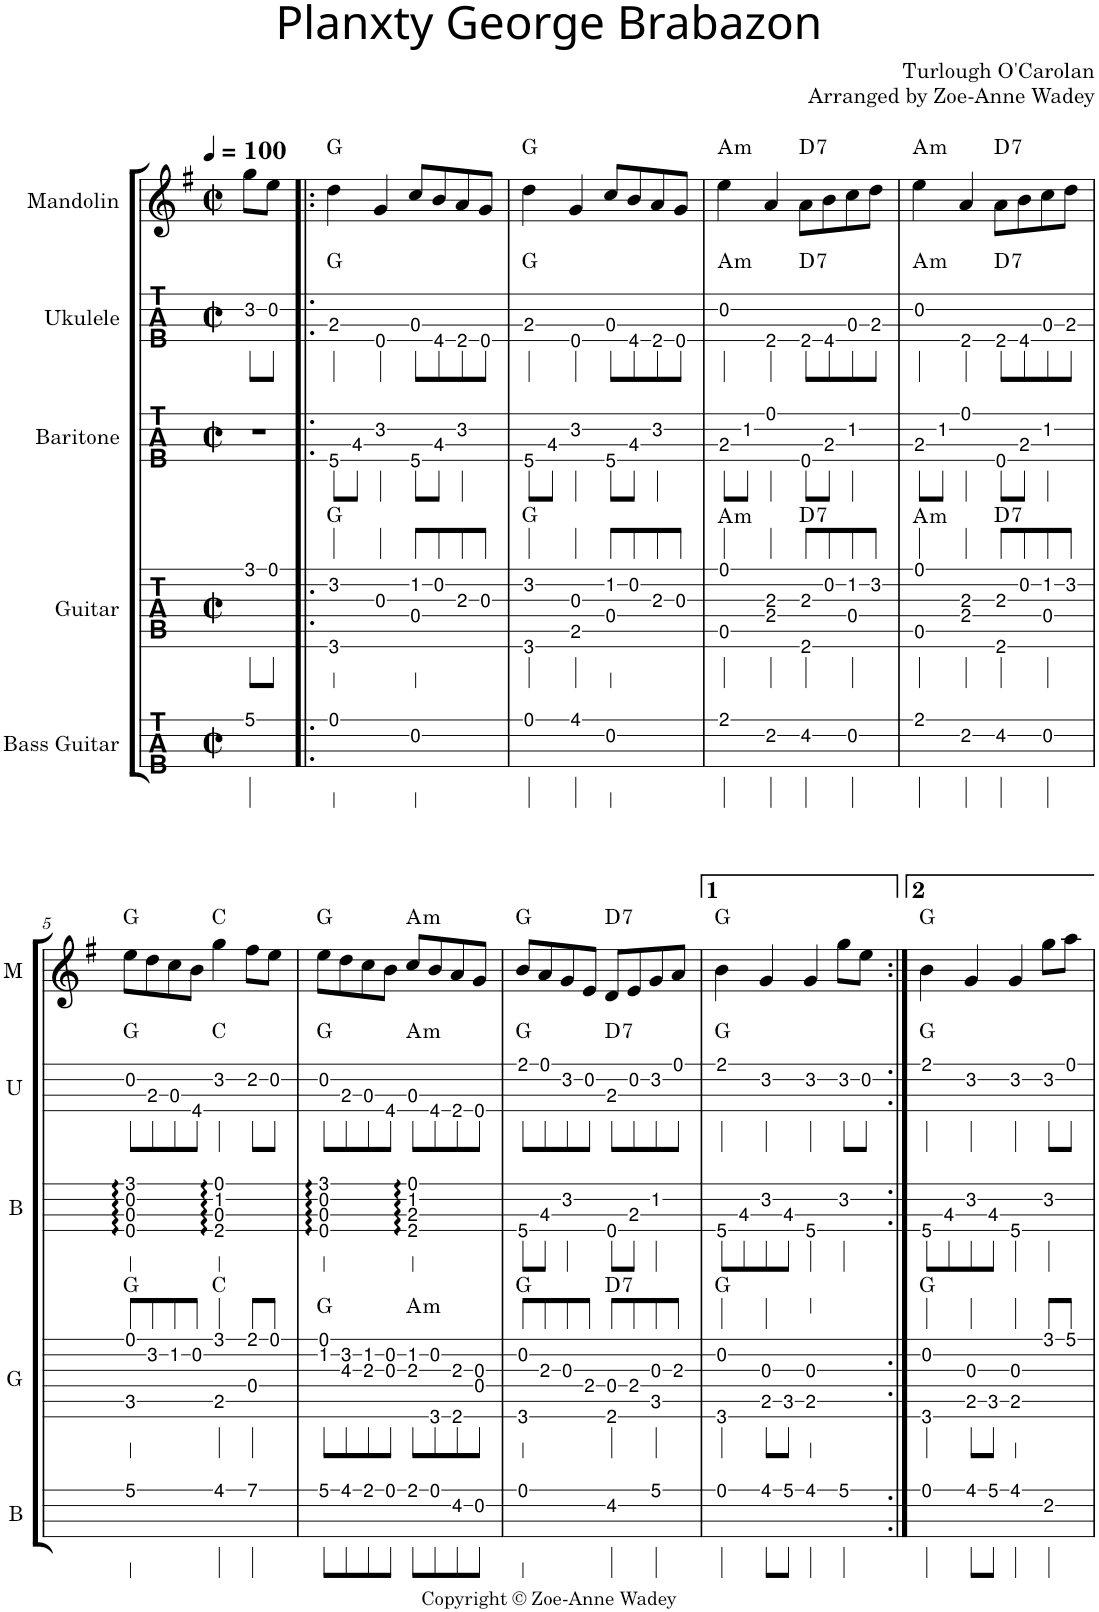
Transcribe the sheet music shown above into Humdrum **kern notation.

**kern	**kern	**harte	**kern	**kern	**harte	**kern	**harte
*part5	*part4	*part4	*part3	*part2	*part2	*part1	*part1
*staff5	*staff4	*	*staff3	*staff2	*	*staff1	*
*I"Bass Guitar	*I"Guitar	*	*I"Baritone	*I"Ukulele	*	*I"Mandolin	*
*I'B	*I'G	*	*I'B	*I'U	*	*I'M	*
*stria4	*stria6	*	*stria4	*stria4	*	*	*
*	*	*	*	*	*	*clefG2	*
*k[f#]	*k[f#]	*	*k[f#]	*k[f#]	*	*k[f#]	*
*G:	*G:	*	*G:	*G:	*	*G:	*
*M2/2	*M2/2	*	*M2/2	*M2/2	*	*M2/2	*
*met(c|)	*met(c|)	*	*met(c|)	*met(c|)	*	*met(c|)	*
*MM100	*MM100	*	*MM100	*MM100	*	*MM100	*
=	=	=	=	=	=	=	=
4C\	8g\L	.	1r	8g\L	.	8gg\L	.
.	8e\J	.	.	8e\J	.	8ee\J	.
2.ryy	2.ryy	.	.	2.ryy	.	2.ryy	.
=1!|:	=1!|:	=1!|:	=1!|:	=1!|:	=1!|:	=1!|:	=1!|:
*stria4	*stria6	*	*stria4	*stria4	*	*	*
*	*^	*	*	*	*	*	*
2GG\	4d/	2GG\	G:maj	8G\L	4d\	G:maj	4dd\	G:maj
.	.	.	.	8B\J	.	.	.	.
.	4G/	.	.	4d\	4G\	.	4g/	.
2DD\	8c/L	2D\	.	8G\L	8c\L	.	8cc/L	.
.	8B/	.	.	8B\J	8B\	.	8b/	.
.	8A/	.	.	4d\	8A\	.	8a/	.
.	8G/J	.	.	.	8G\J	.	8g/J	.
=2	=2	=2	=2	=2	=2	=2	=2	=2
4GG\	4d/	4GG\	G:maj	8G\L	4d\	G:maj	4dd\	G:maj
.	.	.	.	8B\J	.	.	.	.
4BB\	4G/	4BB\	.	4d\	4G\	.	4g/	.
2DD\	8c/L	2D\	.	8G\L	8c\L	.	8cc/L	.
.	8B/	.	.	8B\J	8B\	.	8b/	.
.	8A/	.	.	4d\	8A\	.	8a/	.
.	8G/J	.	.	.	8G\J	.	8g/J	.
=3	=3	=3	=3	=3	=3	=3	=3	=3
!	!	!	!LO:H:kt=m	!	!	!LO:H:kt=m	!	!LO:H:kt=m
4AA\	4e/	4AA\	A:min	8A\L	4e\	A:min	4ee\	A:min
.	.	.	.	8c\J	.	.	.	.
4EE\	4A/	4E\	.	4e\	4A\	.	4a/	.
!	!	!	!LO:H:kt=7	!	!	!LO:H:kt=7	!	!LO:H:kt=7
4FF#\	8A/L	4FF#\	D:7	8D\L	8A\L	D:7	8a\L	D:7
.	8B/	.	.	8A\J	8B\	.	8b\	.
4DD\	8c/	4D\	.	4c\	8c\	.	8cc\	.
.	8d/J	.	.	.	8d\J	.	8dd\J	.
=4	=4	=4	=4	=4	=4	=4	=4	=4
!	!	!	!LO:H:kt=m	!	!	!LO:H:kt=m	!	!LO:H:kt=m
4AA\	4e/	4AA\	A:min	8A\L	4e\	A:min	4ee\	A:min
.	.	.	.	8c\J	.	.	.	.
4EE\	4A/	4E\	.	4e\	4A\	.	4a/	.
!	!	!	!LO:H:kt=7	!	!	!LO:H:kt=7	!	!LO:H:kt=7
4FF#\	8A/L	4FF#\	D:7	8D\L	8A\L	D:7	8a\L	D:7
.	8B/	.	.	8A\J	8B\	.	8b\	.
4DD\	8c/	4D\	.	4c\	8c\	.	8cc\	.
.	8d/J	.	.	.	8d\J	.	8dd\J	.
!!LO:LB:g=z
=5	=5	=5	=5	=5	=5	=5	=5	=5
2C\	8e/L	2C\	G:maj	2D\ 2G\ 2B\ 2g\	8e\L	G:maj	8ee\L	G:maj
.	8d/	.	.	.	8d\	.	8dd\	.
.	8c/	.	.	.	8c\	.	8cc\	.
.	8B/J	.	.	.	8B\J	.	8b\J	.
4BB\	4g/	4BB\	C:maj	2E\ 2G\ 2c\ 2e\	4g\	C:maj	4gg\	C:maj
4D\	8f#/L	4D\	.	.	8f#\L	.	8ff#\L	.
.	8e/J	.	.	.	8e\J	.	8ee\J	.
*	*v	*v	*	*	*	*	*	*
=6	=6	=6	=6	=6	=6	=6	=6
8C\L	8c\ 8e\L	G:maj	2D\ 2G\ 2B\ 2g\	8e\L	G:maj	8ee\L	G:maj
8BB\	8B\ 8d\	.	.	8d\	.	8dd\	.
8AA\	8A\ 8c\	.	.	8c\	.	8cc\	.
8GG\J	8G\ 8B\J	.	.	8B\J	.	8b\J	.
!	!	!LO:H:kt=m	!	!	!LO:H:kt=m	!	!LO:H:kt=m
8AA\L	8A\ 8c\L	A:min	2E\ 2A\ 2c\ 2e\	8c\L	A:min	8cc/L	A:min
8GG\	8GG\ 8B\	.	.	8B\	.	8b/	.
8FF#\	8FF#\ 8A\	.	.	8A\	.	8a/	.
8DD\J	8D\ 8G\J	.	.	8G\J	.	8g/J	.
=7	=7	=7	=7	=7	=7	=7	=7
*	*^	*	*	*	*	*	*
2GG\	8B/L	2GG\	G:maj	8G\L	8b\L	G:maj	8b/L	G:maj
.	8A/	.	.	8B\J	8a\	.	8a/	.
.	8G/	.	.	4d\	8g\	.	8g/	.
.	8E/J	.	.	.	8e\J	.	8e/J	.
!	!	!	!LO:H:kt=7	!	!	!LO:H:kt=7	!	!LO:H:kt=7
4FF#\	8D/L	4FF#\	D:7	8D\L	8d\L	D:7	8d/L	D:7
.	8E/	.	.	8A\J	8e\	.	8e/	.
4C\	8G/	4C\	.	4c\	8g\	.	8g/	.
.	8A/J	.	.	.	8a\J	.	8a/J	.
=8	=8	=8	=8	=8	=8	=8	=8	=8
4GG\	4B/	4GG\	G:maj	8G\L	4b\	G:maj	4b\	G:maj
.	.	.	.	8B\	.	.	.	.
8BB\L	4G/	8BB\L	.	8d\	4g\	.	4g/	.
8C\J	.	8C\J	.	8B\J	.	.	.	.
4BB\	2G/	2BB\	.	4G\	4g\	.	4g/	.
4C\	.	.	.	4d\	8g\L	.	8gg\L	.
.	.	.	.	.	8e\J	.	8ee\J	.
=9:|!	=9:|!	=9:|!	=9:|!	=9:|!	=9:|!	=9:|!	=9:|!	=9:|!
4GG\	4B/	4GG\	G:maj	8G\L	4b\	G:maj	4b\	G:maj
.	.	.	.	8B\	.	.	.	.
8BB\L	4G/	8BB\L	.	8d\	4g\	.	4g/	.
8C\J	.	8C\J	.	8B\J	.	.	.	.
4BB\	4G/	2BB\	.	4G\	4g\	.	4g/	.
4EE\	8g/L	.	.	4d\	8g\L	.	8gg\L	.
.	8a/J	.	.	.	8a\J	.	8aa\J	.
*	*v	*v	*	*	*	*	*	*
=	=	=	=	=	=	=	=
*-	*-	*-	*-	*-	*-	*-	*-
